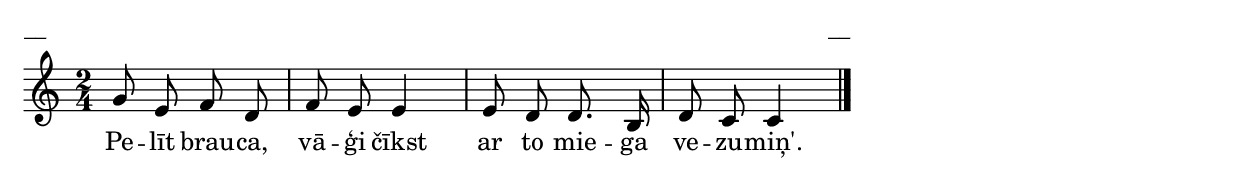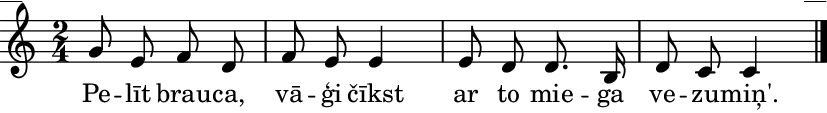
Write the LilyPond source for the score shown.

\version "2.13.18"
#(ly:set-option 'crop #t)

%\header {
%    title = "Pelīt brauca, vāģi čīkst"
%}
\paper {
line-width = 14\cm
left-margin = 0.4\cm
between-system-padding = 0.1\cm
between-system-space = 0.1\cm
}
\layout {
indent = #0
ragged-last = ##f
}

voiceA = \relative c' {
\clef "treble"
\key c \major
\time 2/4
g'8 e f d | f8 e e4 | e8 d d8. b16 | d8 c c4
\bar "|."
} 

lyricA = \lyricmode {
Pe -- līt brau -- ca, vā -- ģi čīkst 
ar to mie -- ga ve -- zu -- miņ'.  
} 

fullScore = <<
\new Staff {
<<
\new Voice = "voiceA" { \oneVoice \autoBeamOff \voiceA }
\new Lyrics \lyricsto "voiceA" \lyricA
>>
}
>>

\score {
\fullScore
\header { piece = "__" opus = "__" }
}
\markup { \with-color #(x11-color 'white) \sans \smaller "__" }
\score {
\unfoldRepeats
\fullScore
\midi {
\context { \Staff \remove "Staff_performer" }
\context { \Voice \consists "Staff_performer" }
}
}


